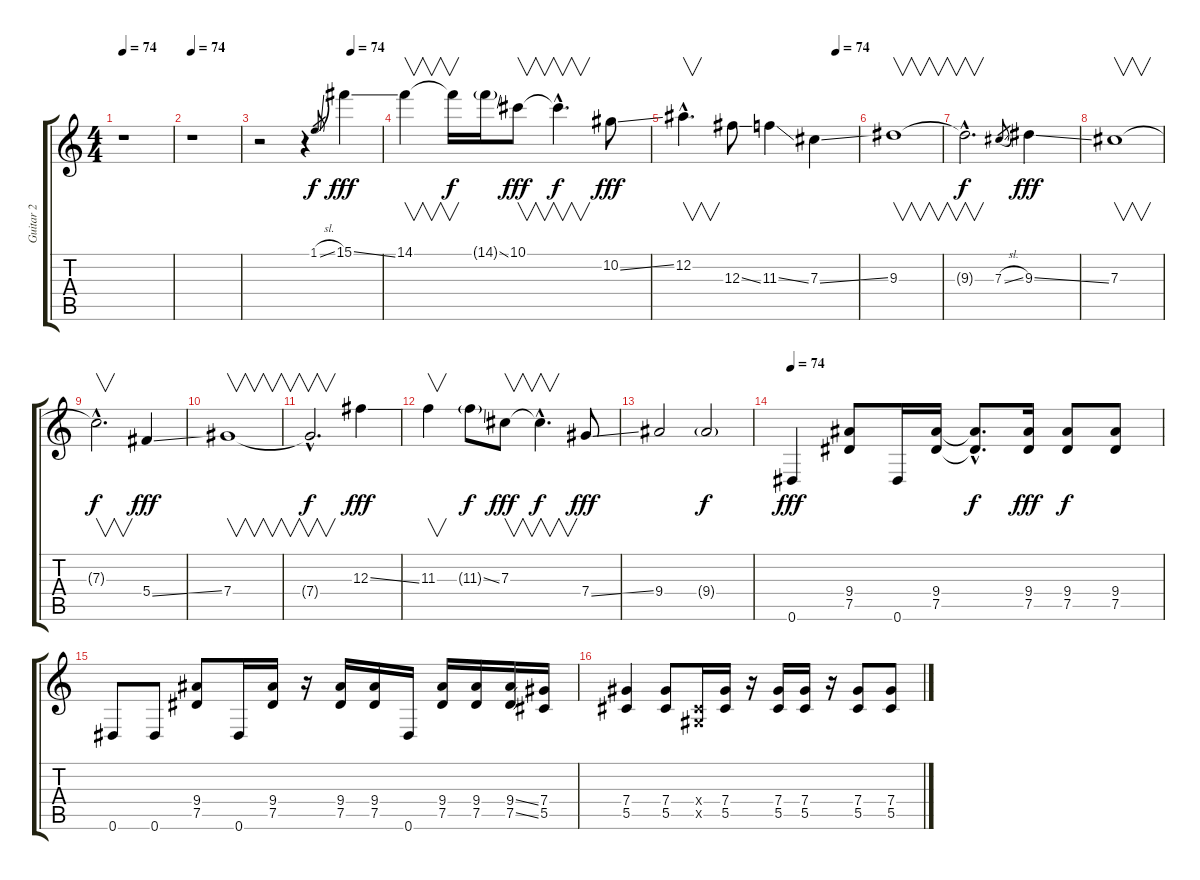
\track ("Guitar 2" "Guitar 2") {instrument distortionguitar}
\staff {score tabs}
\tuning (Eb4 Bb3 Gb3 Db3 Ab2 Eb2) {hide}
\ts (4 4)
\tempo 74
\clef g2
\ks c
r.1{dy f instrument distortionguitar} |
\tempo 74
r.1 |
\tempo (74 0.75)
r.2 r.4 1.1{sl}.8{gr} 15.1{ss}.4{dy fff volume 16 balance 4} |
14.1.4{v} 14.1{t}.16{v dy f} 14.1{ss g}.16 10.1.8{v dy fff} 10.1{hac t}.4{v d dy f} 10.2{ss}.8{dy fff} |
\tempo (74 0.875)
12.2{hac}.4{v d} 12.3{ss}.8 11.3{ss}.4 7.3{ss}.4 |
9.3.1{v} |
9.3{hac t}.2{v d dy f} 7.3{sl}.8{gr} 9.3{ss}.4{dy fff} |
7.3.1{v} |
7.3{hac t}.2{v d dy f} 5.4{ss}.4{dy fff} |
7.4.1{v} |
7.4{hac t}.2{v d dy f} 12.3{ss}.4{dy fff} |
11.3.4{v} 11.3{ss g}.8{dy f} 7.3.8{v dy fff} 7.3{hac t}.4{v d dy f} 7.4{ss}.8{dy fff} |
9.4.2 9.4{g}.2{dy f} |
\tempo 74
0.6.4{dy fff} (9.4 7.5).8 0.6.16 (9.4 7.5).16 (9.4{hac t} 7.5{hac t}).8{d dy f} (9.4 7.5).16{dy fff} (9.4 7.5).8{dy f} (9.4 7.5).8 |
0.6.8 0.6.8 (9.4 7.5).8 0.6.16 (9.4 7.5).16 r.16 (9.4 7.5).16 (9.4 7.5).16 0.6.16 (9.4 7.5).16 (9.4 7.5).16 (9.4{ss} 7.5{ss}).16 (7.4 5.5).16 |
(7.4 5.5).4 (7.4 5.5).8 (0.4{x} 0.5{x}).16 (7.4 5.5).16 r.16 (7.4 5.5).16 (7.4 5.5).16 r.16 (7.4 5.5).8 (7.4 5.5).8
